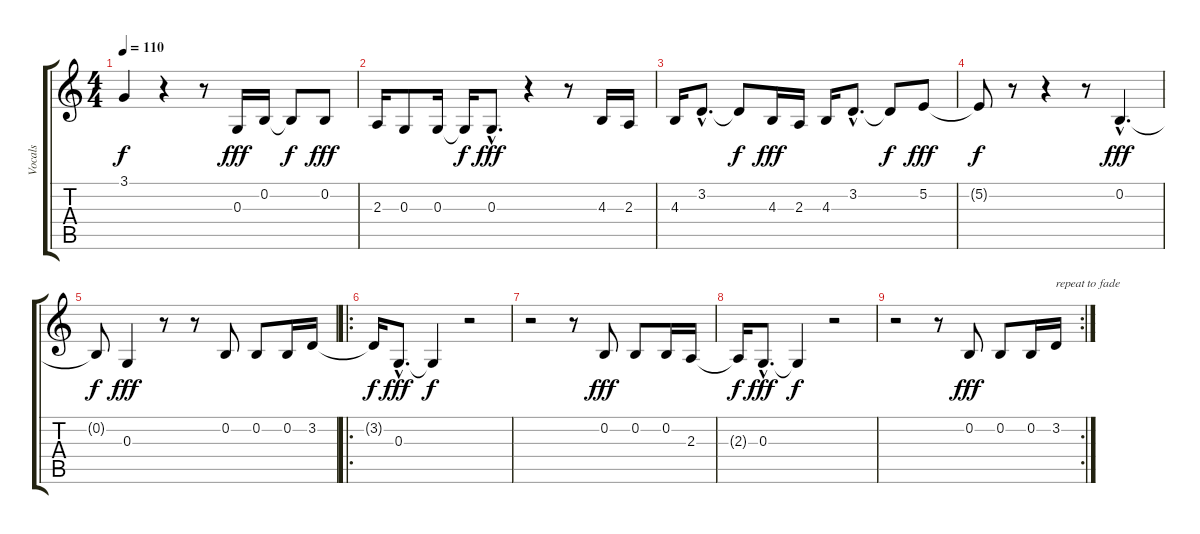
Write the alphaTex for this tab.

\track ("Vocals" "Vocals") {instrument lead6voice}
\staff {score tabs}
\tuning (E4 B3 G3 D3 A2 E2) {hide}
\ts (4 4)
\tempo 110
\clef g2
\ks c
3.1{t}.4{dy f} r.4 r.8 0.3.16{dy fff} 0.2.16 0.2{t}.8{dy f} 0.2.8{dy fff} |
2.3.16 0.3.8 0.3.16 0.3{t}.16{dy f} 0.3{hac}.8{d dy fff} r.4 r.8 4.3.16 2.3.16 |
4.3.16 3.2{hac}.8{d} 3.2{t}.8{dy f} 4.3.16{dy fff} 2.3.16 4.3.16 3.2{hac}.8{d} 3.2{t}.8{dy f} 5.2.8{dy fff} |
5.2{t}.8{dy f} r.8 r.4 r.8 0.2{hac}.4{d dy fff} |
0.2{t}.8{dy f} 0.3.4{dy fff} r.8 r.8 0.2.8 0.2.8 0.2.16 3.2.16 |
\ro
3.2{t}.16{dy f} 0.3{hac}.8{d dy fff} 0.3{t}.4{dy f} r.2 |
r.2 r.8 0.2.8{dy fff} 0.2.8 0.2.16 2.3.16 |
2.3{t}.16{dy f} 0.3{hac}.8{d dy fff} 0.3{t}.4{dy f} r.2 |
\rc 2
r.2 r.8 0.2.8{dy fff} 0.2.8 0.2.16 3.2.16{txt "repeat to fade"}
